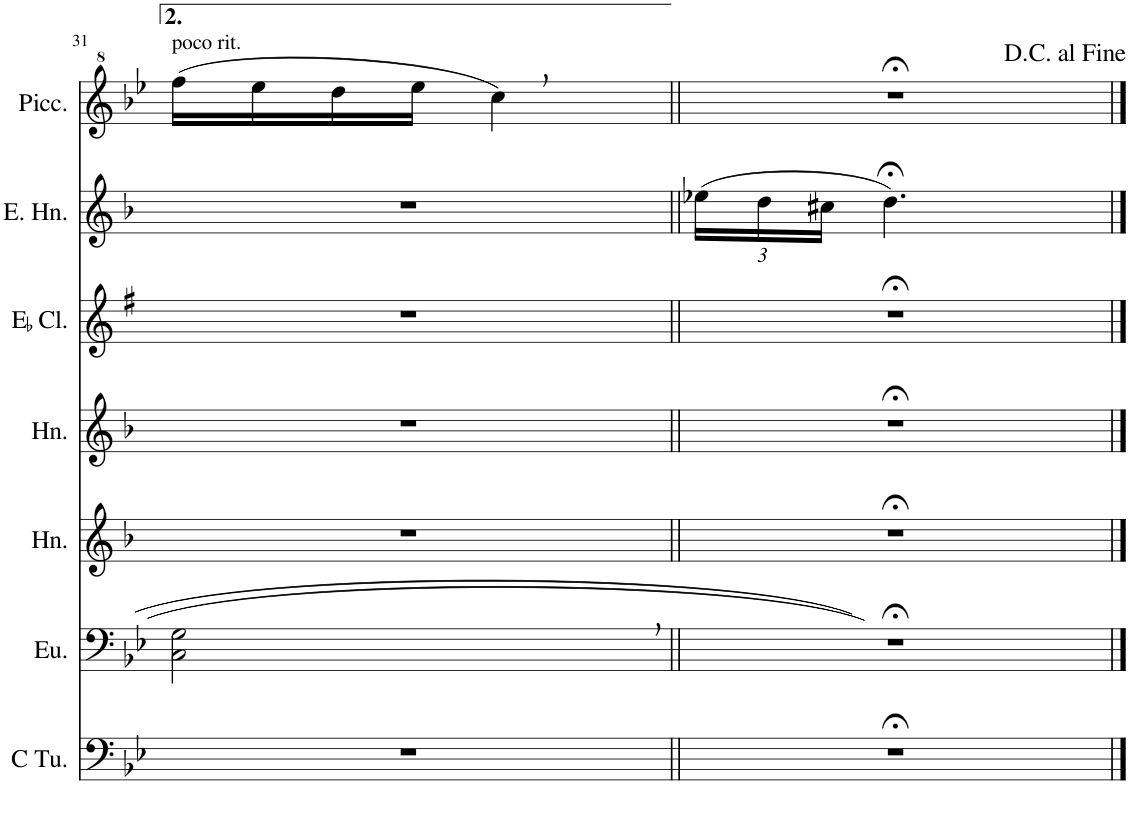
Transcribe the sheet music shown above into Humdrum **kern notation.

**kern	**kern	**kern	**kern	**kern	**kern	**kern
*part7	*part6	*part5	*part4	*part3	*part2	*part1
*staff7	*staff6	*staff5	*staff4	*staff3	*staff2	*staff1
*I"C Tuba	*I"Euphonium	*I"Horn	*I"Horn	*I"EaccidentalFlat Clarinet	*I"English Horn	*I"Piccolo
*I'C Tu.	*I'Eu.	*I'Hn.	*I'Hn.	*I'EaccidentalFlat Cl.	*I'E. Hn.	*I'Picc.
!!LO:PB:g=z
*clefF4	*clefF4	*clefG2	*clefG2	*clefG2	*clefG2	*clefG^2
*	*	*Trd4c7	*Trd4c7	*Trd-2c-3	*Trd4c7	*Trd-7c-12
*k[b-e-]	*k[b-e-]	*k[b-]	*k[b-]	*k[f#]	*k[b-]	*k[b-e-]
*M4/8	*M4/8	*M4/8	*M4/8	*M4/8	*M4/8	*M4/8
=31	=31	=31	=31	=31	=31	=31
!	!	!	!	!	!	!LO:TX:a:t=poco rit.
2r	((2C\, 2G\,	2r	2r	2r	2r	(16fff\LL
.	.	.	.	.	.	16eee-\
.	.	.	.	.	.	16ddd\
.	.	.	.	.	.	16eee-\JJ
.	.	.	.	.	.	4ccc,\)
=32||	=32||	=32||	=32||	=32||	=32||	=32||
*	*	*	*	*	*Xbrackettup	*
2r;<	2r;<))	2r;<	2r;<	2r;<	(24ee-X\LL	2r;<
.	.	.	.	.	24dd\	.
.	.	.	.	.	24cc#X\JJ	.
.	.	.	.	.	4.dd;<\)	.
==	==	==	==	==	==	==
*-	*-	*-	*-	*-	*-	*-
